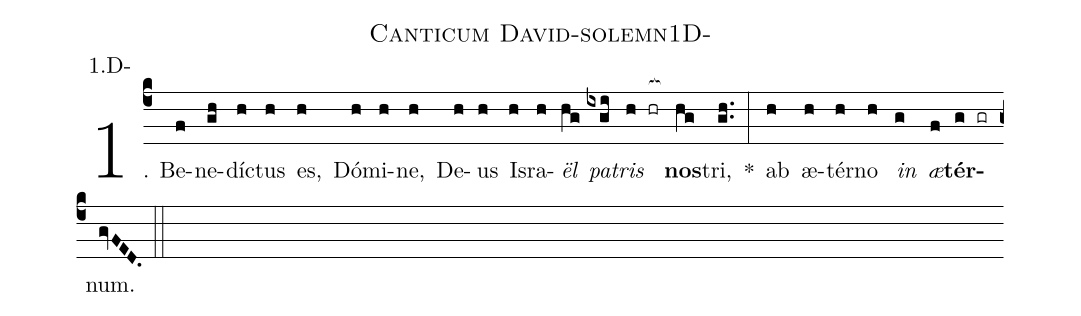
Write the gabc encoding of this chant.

name: Canticum David-solemn1D-;
annotation: 1.D-;
%%
(c4)1. Be(f)ne(gh)díc(h)tus(h) es,(h) Dó(h)mi(h)ne,(h) De(h)us(h) Is(h)ra(h)<i>ël</i>(hg) <i>pa</i>(ixgi)<i>tris</i>(h hr[ocb:1{]) <b>nos</b>(hg[ocb:0}])tri,(gh..) *(:) ab(h) æ(h)tér(h)no(h) <i>in</i>(g) <i>æ</i>(f)<b>tér</b>(g gr)num.(gvFED.) (::)
